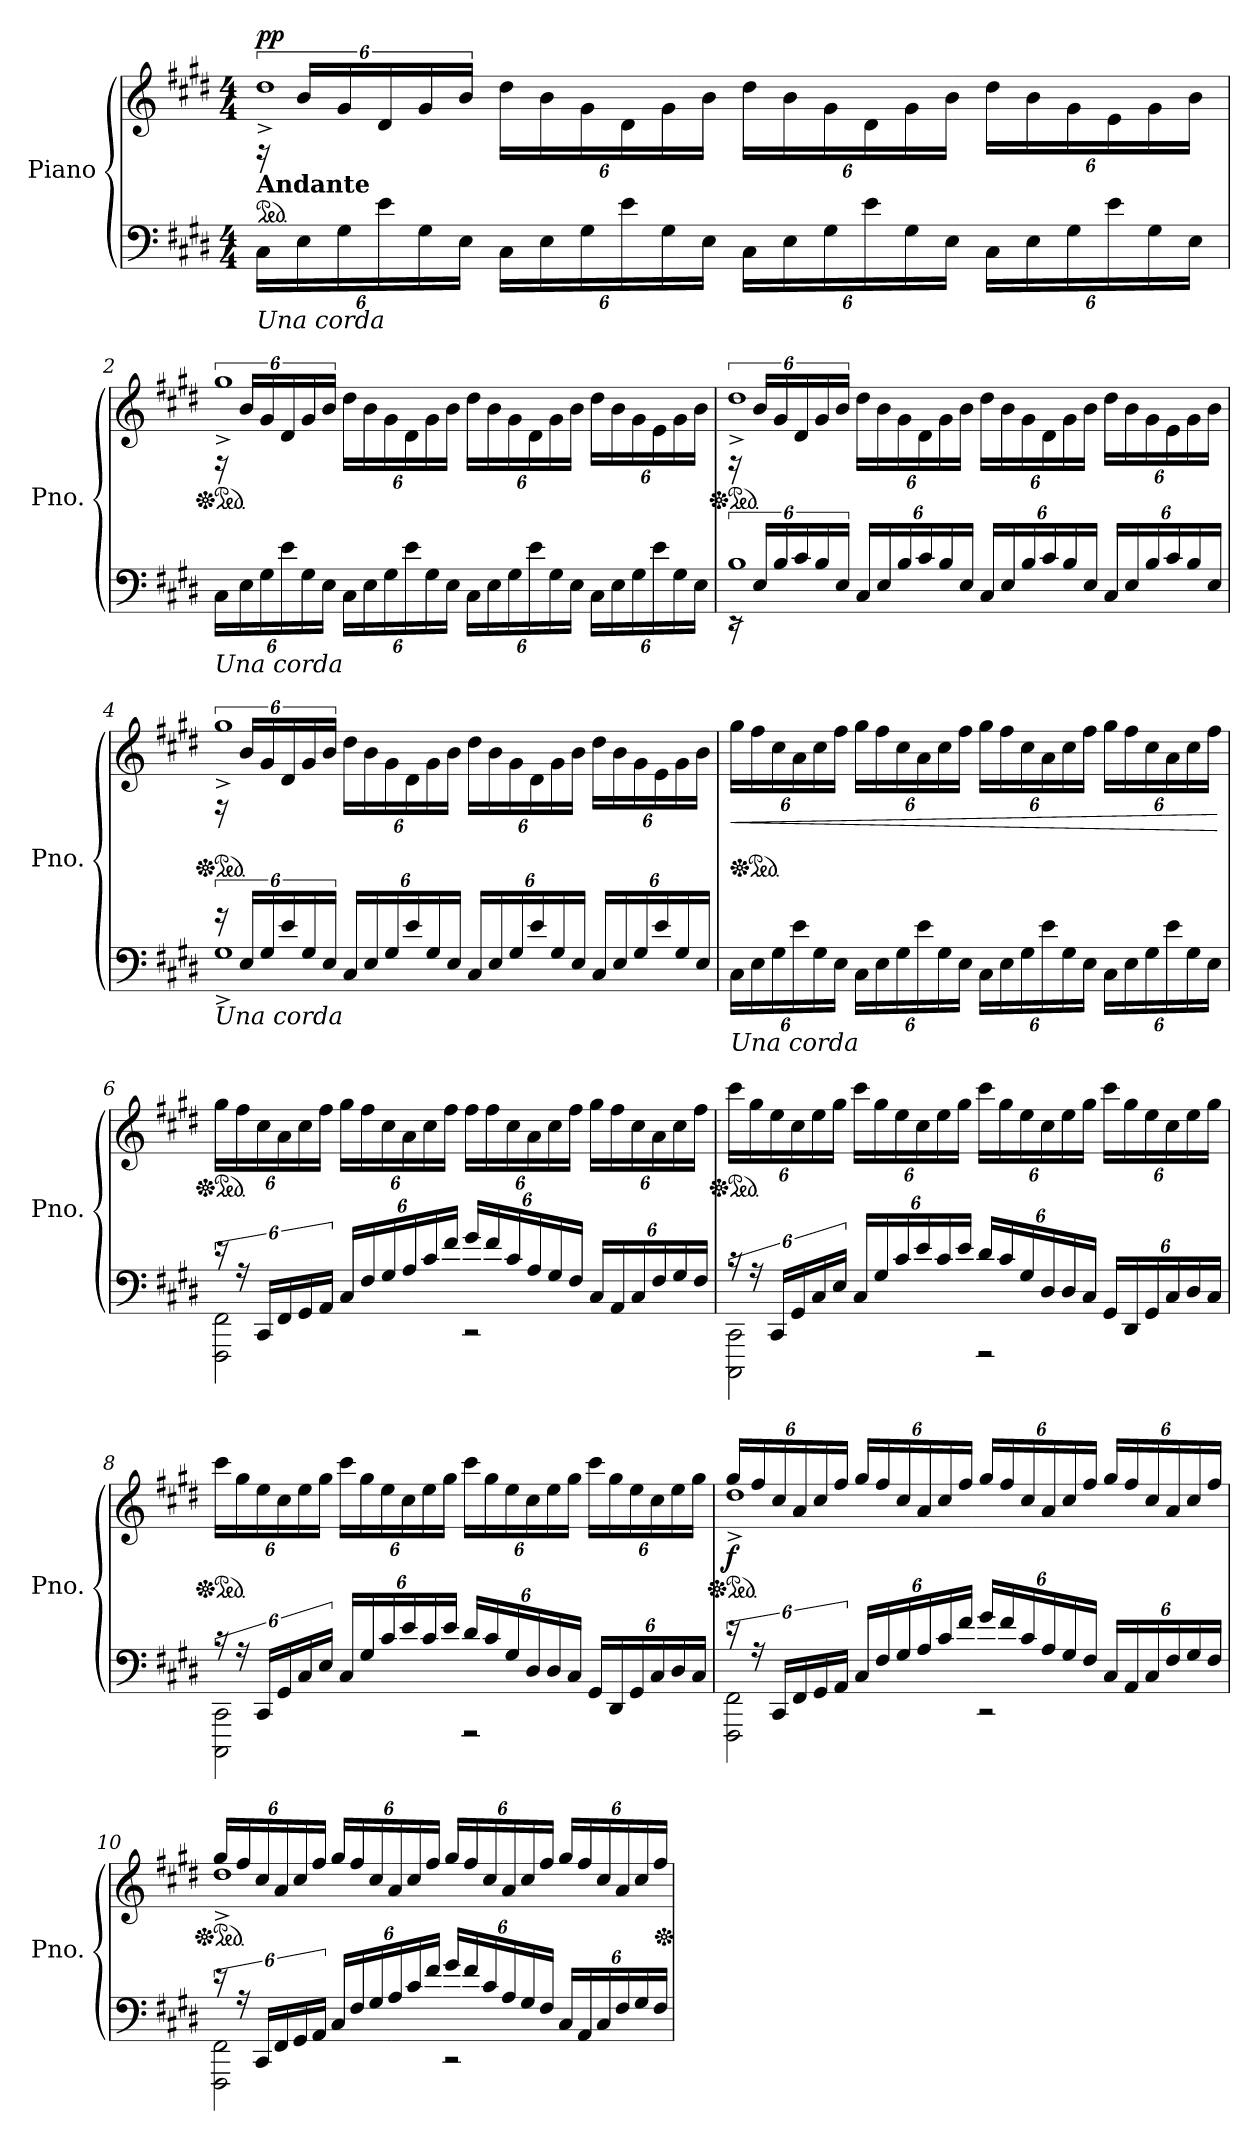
**kern	**kern	**dynam
*part1	*part1	*part1
*staff2	*staff1	*staff1/2
*I"Piano	*	*
*I'Pno.	*	*
*clefF4	*clefG2	*
*k[f#c#g#d#]	*k[f#c#g#d#]	*
*M4/4	*M4/4	*
*Xbrackettup	*	*
*	*ped	*
=1	=1	=1
*	*^	*
!	!LO:TX:b:B:t=Andante	!	!
!LO:TX:b:i:t=Una corda	!	!	!
!	!	!	!LO:DY:a
24C#\LL	24rF	1dd#^	pp
24E\	24b/LL	.	.
24G#\	24g#/	.	.
*	*Xbrackettup	*	*
24e\	24d#/	.	.
24G#\	24g#/	.	.
24E\JJ	24b/JJ	.	.
24C#\LL	24dd#\LL	.	.
24E\	24b\	.	.
24G#\	24g#\	.	.
24e\	24d#\	.	.
24G#\	24g#\	.	.
24E\JJ	24b\JJ	.	.
24C#\LL	24dd#\LL	.	.
24E\	24b\	.	.
24G#\	24g#\	.	.
24e\	24d#\	.	.
24G#\	24g#\	.	.
24E\JJ	24b\JJ	.	.
24C#\LL	24dd#\LL	.	.
24E\	24b\	.	.
24G#\	24g#\	.	.
24e\	24e\	.	.
24G#\	24g#\	.	.
24E\JJ	24b\JJ	.	.
=2	=2	=2	=2
*	*Xped	*	*
*	*ped	*	*
*	*brackettup	*	*
!LO:TX:b:i:t=Una corda	!	!	!
24C#\LL	24rF	1gg#^	.
24E\	24b/LL	.	.
24G#\	24g#/	.	.
*	*Xbrackettup	*	*
24e\	24d#/	.	.
24G#\	24g#/	.	.
24E\JJ	24b/JJ	.	.
24C#\LL	24dd#\LL	.	.
24E\	24b\	.	.
24G#\	24g#\	.	.
24e\	24d#\	.	.
24G#\	24g#\	.	.
24E\JJ	24b\JJ	.	.
24C#\LL	24dd#\LL	.	.
24E\	24b\	.	.
24G#\	24g#\	.	.
24e\	24d#\	.	.
24G#\	24g#\	.	.
24E\JJ	24b\JJ	.	.
24C#\LL	24dd#\LL	.	.
24E\	24b\	.	.
24G#\	24g#\	.	.
24e\	24e\	.	.
24G#\	24g#\	.	.
24E\JJ	24b\JJ	.	.
!!LO:LB:g=z	!!
=3	=3	=3	=3
*brackettup	*	*	*
*^	*	*	*
*	*	*Xped	*	*
*	*	*ped	*	*
*	*	*brackettup	*	*
24rEE	1B^	24rF	1dd#^	.
24E/LL	.	24b/LL	.	.
24B/	.	24g#/	.	.
*Xbrackettup	*	*Xbrackettup	*	*
24c#/	.	24d#/	.	.
24B/	.	24g#/	.	.
24E/JJ	.	24b/JJ	.	.
24C#/LL	.	24dd#\LL	.	.
24E/	.	24b\	.	.
24B/	.	24g#\	.	.
24c#/	.	24d#\	.	.
24B/	.	24g#\	.	.
24E/JJ	.	24b\JJ	.	.
24C#/LL	.	24dd#\LL	.	.
24E/	.	24b\	.	.
24B/	.	24g#\	.	.
24c#/	.	24d#\	.	.
24B/	.	24g#\	.	.
24E/JJ	.	24b\JJ	.	.
24C#/LL	.	24dd#\LL	.	.
24E/	.	24b\	.	.
24B/	.	24g#\	.	.
24c#/	.	24e\	.	.
24B/	.	24g#\	.	.
24E/JJ	.	24b\JJ	.	.
!!LO:LB:g=z	!!
=4	=4	=4	=4	=4
*brackettup	*	*	*	*
*	*	*Xped	*	*
*	*	*ped	*	*
*	*	*brackettup	*	*
!LO:TX:b:i:t=Una corda	!	!	!	!
24r	1G#^	24rF	1gg#^	.
24E/LL	.	24b/LL	.	.
24G#/	.	24g#/	.	.
*Xbrackettup	*	*Xbrackettup	*	*
24e/	.	24d#/	.	.
24G#/	.	24g#/	.	.
24E/JJ	.	24b/JJ	.	.
24C#/LL	.	24dd#\LL	.	.
24E/	.	24b\	.	.
24G#/	.	24g#\	.	.
24e/	.	24d#\	.	.
24G#/	.	24g#\	.	.
24E/JJ	.	24b\JJ	.	.
24C#/LL	.	24dd#\LL	.	.
24E/	.	24b\	.	.
24G#/	.	24g#\	.	.
24e/	.	24d#\	.	.
24G#/	.	24g#\	.	.
24E/JJ	.	24b\JJ	.	.
24C#/LL	.	24dd#\LL	.	.
24E/	.	24b\	.	.
24G#/	.	24g#\	.	.
24e/	.	24e\	.	.
24G#/	.	24g#\	.	.
24E/JJ	.	24b\JJ	.	.
*v	*v	*	*	*
*	*v	*v	*
=5	=5	=5
*	*Xped	*
!LO:TX:b:i:t=Una corda	!	!
!	!	!LO:HP:b
24C#\LL	24gg#\LL	<
*	*ped	*
24E\	24ff#\	.
24G#\	24cc#\	.
24e\	24a\	.
24G#\	24cc#\	.
24E\JJ	24ff#\JJ	.
24C#\LL	24gg#\LL	.
24E\	24ff#\	.
24G#\	24cc#\	.
24e\	24a\	.
24G#\	24cc#\	.
24E\JJ	24ff#\JJ	.
24C#\LL	24gg#\LL	.
24E\	24ff#\	.
24G#\	24cc#\	.
24e\	24a\	.
24G#\	24cc#\	.
24E\JJ	24ff#\JJ	.
24C#\LL	24gg#\LL	.
24E\	24ff#\	.
24G#\	24cc#\	.
24e\	24a\	.
24G#\	24cc#\	.
24E\JJ	24ff#\JJ	.
.	.	[
!!LO:PB:g=z
=6	=6	=6
*brackettup	*	*
*^	*	*
*	*	*Xped	*
*	*	*ped	*
24r	2FFF#\ 2FF#\	24gg#\LL	.
24r	.	24ff#\	.
24CC#/LL	.	24cc#\	.
*Xbrackettup	*	*	*
24FF#/	.	24a\	.
24GG#/	.	24cc#\	.
24AA/JJ	.	24ff#\JJ	.
24C#/LL	.	24gg#\LL	.
24F#/	.	24ff#\	.
24G#/	.	24cc#\	.
24A/	.	24a\	.
24c#/	.	24cc#\	.
24f#/JJ	.	24ff#\JJ	.
24g#/LL	2r	24ff#\LL	.
24f#/	.	24ff#\	.
24c#/	.	24cc#\	.
24A/	.	24a\	.
24G#/	.	24cc#\	.
24F#/JJ	.	24ff#\JJ	.
24C#/LL	.	24gg#\LL	.
24AA/	.	24ff#\	.
24C#/	.	24cc#\	.
24F#/	.	24a\	.
24G#/	.	24cc#\	.
24F#/JJ	.	24ff#\JJ	.
!!LO:LB:g=z
=7	=7	=7	=7
*brackettup	*	*	*
*	*	*Xped	*
*	*	*ped	*
24r	2CCC#\ 2CC#\	24ccc#\LL	.
24r	.	24gg#\	.
24CC#/LL	.	24ee\	.
*Xbrackettup	*	*	*
24GG#/	.	24cc#\	.
24C#/	.	24ee\	.
24E/JJ	.	24gg#\JJ	.
24C#/LL	.	24ccc#\LL	.
24G#/	.	24gg#\	.
24c#/	.	24ee\	.
24e/	.	24cc#\	.
24c#/	.	24ee\	.
24e/JJ	.	24gg#\JJ	.
24d#/LL	2r	24ccc#\LL	.
24c#/	.	24gg#\	.
24G#/	.	24ee\	.
24D#/	.	24cc#\	.
24D#/	.	24ee\	.
24C#/JJ	.	24gg#\JJ	.
24GG#/LL	.	24ccc#\LL	.
24DD#/	.	24gg#\	.
24GG#/	.	24ee\	.
24C#/	.	24cc#\	.
24D#/	.	24ee\	.
24C#/JJ	.	24gg#\JJ	.
!!LO:LB:g=z
=8	=8	=8	=8
*brackettup	*	*	*
*	*	*Xped	*
*	*	*ped	*
24r	2CCC#\ 2CC#\	24ccc#\LL	.
24r	.	24gg#\	.
24CC#/LL	.	24ee\	.
*Xbrackettup	*	*	*
24GG#/	.	24cc#\	.
24C#/	.	24ee\	.
24E/JJ	.	24gg#\JJ	.
24C#/LL	.	24ccc#\LL	.
24G#/	.	24gg#\	.
24c#/	.	24ee\	.
24e/	.	24cc#\	.
24c#/	.	24ee\	.
24e/JJ	.	24gg#\JJ	.
24d#/LL	2r	24ccc#\LL	.
24c#/	.	24gg#\	.
24G#/	.	24ee\	.
24D#/	.	24cc#\	.
24D#/	.	24ee\	.
24C#/JJ	.	24gg#\JJ	.
24GG#/LL	.	24ccc#\LL	.
24DD#/	.	24gg#\	.
24GG#/	.	24ee\	.
24C#/	.	24cc#\	.
24D#/	.	24ee\	.
24C#/JJ	.	24gg#\JJ	.
!!LO:LB:g=z
=9	=9	=9	=9
*brackettup	*	*	*
*	*	*Xped	*
*	*	*ped	*
*	*	*^	*
!	!	!	!	!LO:DY:b
24r	2FFF#\ 2FF#\	24gg#/LL	1dd#^	f
24r	.	24ff#/	.	.
24CC#/LL	.	24cc#/	.	.
*Xbrackettup	*	*	*	*
24FF#/	.	24a/	.	.
24GG#/	.	24cc#/	.	.
24AA/JJ	.	24ff#/JJ	.	.
24C#/LL	.	24gg#/LL	.	.
24F#/	.	24ff#/	.	.
24G#/	.	24cc#/	.	.
24A/	.	24a/	.	.
24c#/	.	24cc#/	.	.
24f#/JJ	.	24ff#/JJ	.	.
24g#/LL	2r	24gg#/LL	.	.
24f#/	.	24ff#/	.	.
24c#/	.	24cc#/	.	.
24A/	.	24a/	.	.
24G#/	.	24cc#/	.	.
24F#/JJ	.	24ff#/JJ	.	.
24C#/LL	.	24gg#/LL	.	.
24AA/	.	24ff#/	.	.
24C#/	.	24cc#/	.	.
24F#/	.	24a/	.	.
24G#/	.	24cc#/	.	.
24F#/JJ	.	24ff#/JJ	.	.
!!LO:PB:g=z	!!
=10	=10	=10	=10	=10
*brackettup	*	*	*	*
*	*	*Xped	*	*
*	*	*ped	*	*
24r	2FFF#\ 2FF#\	24gg#/LL	1dd#^	.
24r	.	24ff#/	.	.
24CC#/LL	.	24cc#/	.	.
*Xbrackettup	*	*	*	*
24FF#/	.	24a/	.	.
24GG#/	.	24cc#/	.	.
24AA/JJ	.	24ff#/JJ	.	.
24C#/LL	.	24gg#/LL	.	.
24F#/	.	24ff#/	.	.
24G#/	.	24cc#/	.	.
24A/	.	24a/	.	.
24c#/	.	24cc#/	.	.
24f#/JJ	.	24ff#/JJ	.	.
24g#/LL	2r	24gg#/LL	.	.
24f#/	.	24ff#/	.	.
24c#/	.	24cc#/	.	.
24A/	.	24a/	.	.
24G#/	.	24cc#/	.	.
24F#/JJ	.	24ff#/JJ	.	.
24C#/LL	.	24gg#/LL	.	.
24AA/	.	24ff#/	.	.
24C#/	.	24cc#/	.	.
24F#/	.	24a/	.	.
24G#/	.	24cc#/	.	.
24F#/JJ	.	24ff#/JJ	.	.
*v	*v	*	*	*
*	*v	*v	*
*	*Xped	*
=	=	=
*-	*-	*-
